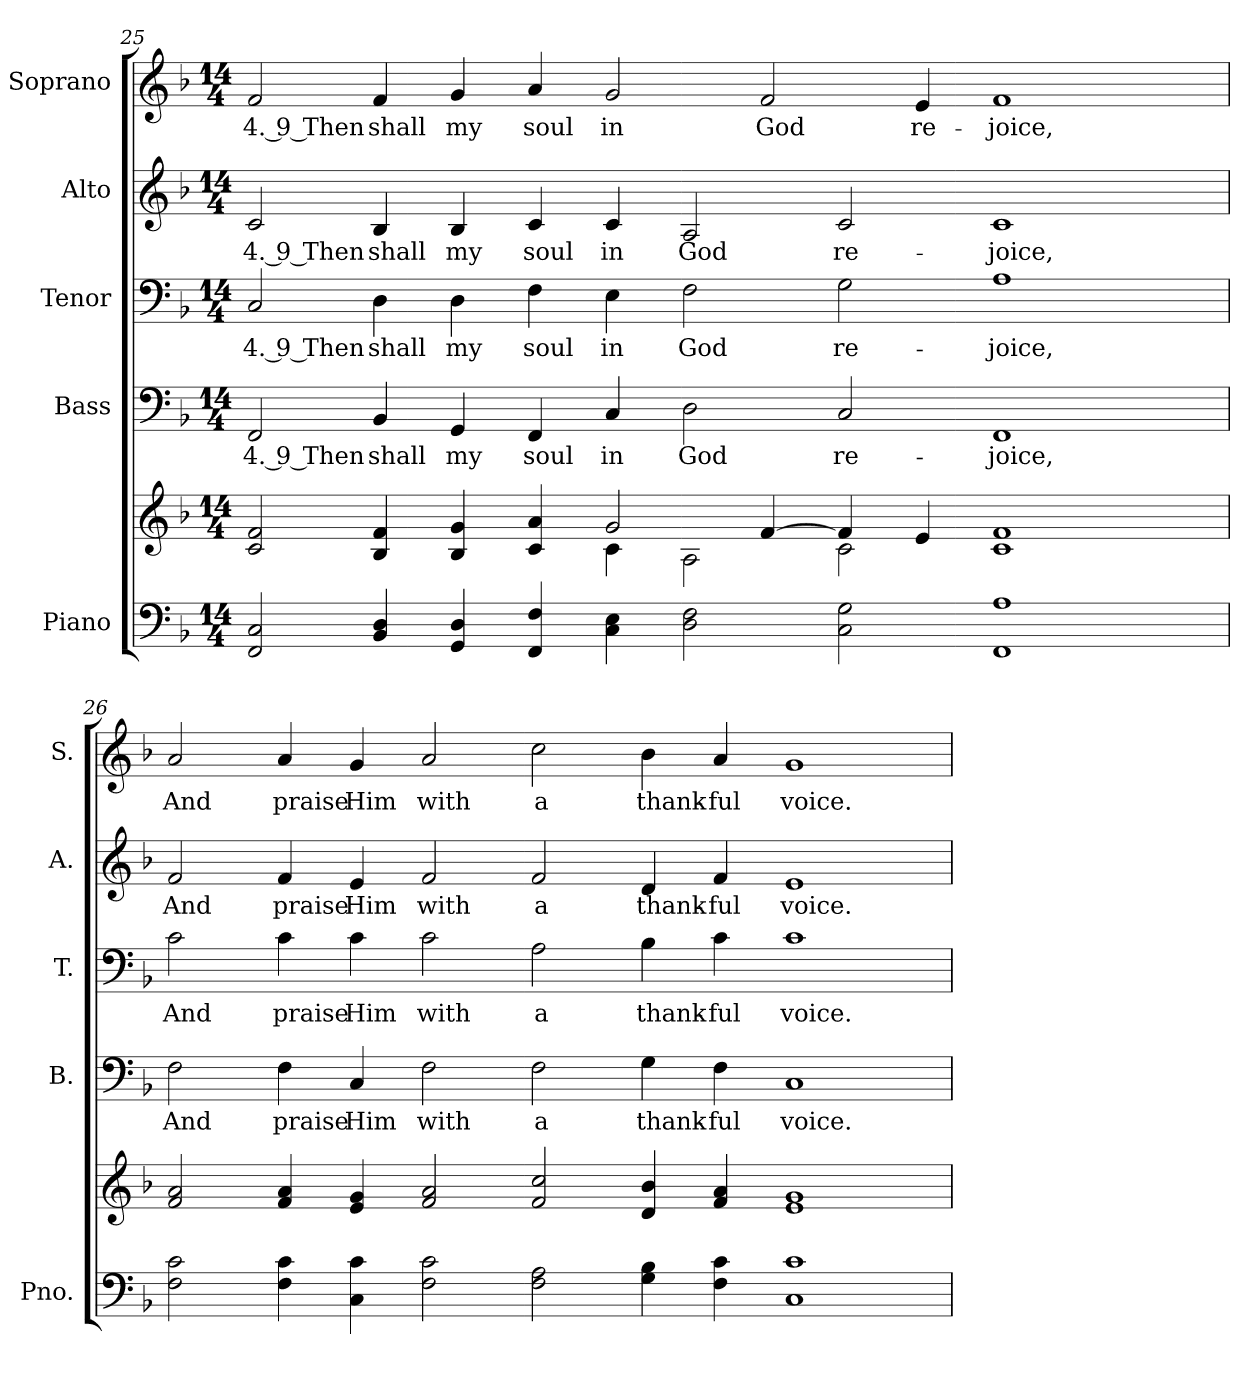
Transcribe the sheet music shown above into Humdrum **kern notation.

**kern	**kern	**kern	**text	**kern	**text	**kern	**text	**kern	**text
*part5	*part5	*part4	*part4	*part3	*part3	*part2	*part2	*part1	*part1
*staff6	*staff5	*staff4	*staff4	*staff3	*staff3	*staff2	*staff2	*staff1	*staff1
*I"Piano	*	*I"Bass	*	*I"Tenor	*	*I"Alto	*	*I"Soprano	*
*I'Pno.	*	*I'B.	*	*I'T.	*	*I'A.	*	*I'S.	*
!!LO:PB:g=z
*clefF4	*clefG2	*clefF4	*	*clefF4	*	*clefG2	*	*clefG2	*
*k[b-]	*k[b-]	*k[b-]	*	*k[b-]	*	*k[b-]	*	*k[b-]	*
*F:	*F:	*F:	*	*F:	*	*F:	*	*F:	*
*M14/4	*M14/4	*M14/4	*	*M14/4	*	*M14/4	*	*M14/4	*
=25	=25	=25	=25	=25	=25	=25	=25	=25	=25
*	*^	*	*	*	*	*	*	*	*
!	!	!	!	!LO:LY:b:color=#000000	!	!	!	!	!	!
!	!	!	!	!	!	!LO:LY:b:color=#000000	!	!	!	!
!	!	!	!	!	!	!	!	!LO:LY:b:color=#000000	!	!
!	!	!	!	!	!	!	!	!	!	!LO:LY:b:color=#000000
2FFi/ 2Ci	2ci/ 2fi	1ryy	2FFi/	4. 9 Then	2Ci/	4. 9 Then	2ci/	4. 9 Then	2fi/	4. 9 Then
!	!	!	!	!LO:LY:b:color=#000000	!	!	!	!	!	!
!	!	!	!	!	!	!LO:LY:b:color=#000000	!	!	!	!
!	!	!	!	!	!	!	!	!LO:LY:b:color=#000000	!	!
!	!	!	!	!	!	!	!	!	!	!LO:LY:b:color=#000000
4BB-i/ 4Di	4B-i/ 4fi	.	4BB-i/	shall	4Di\	shall	4B-i/	shall	4fi/	shall
!	!	!	!	!LO:LY:b:color=#000000	!	!	!	!	!	!
!	!	!	!	!	!	!LO:LY:b:color=#000000	!	!	!	!
!	!	!	!	!	!	!	!	!LO:LY:b:color=#000000	!	!
!	!	!	!	!	!	!	!	!	!	!LO:LY:b:color=#000000
4GGi/ 4Di	4B-i/ 4gi	.	4GGi/	my	4Di\	my	4B-i/	my	4gi/	my
!	!	!	!	!LO:LY:b:color=#000000	!	!	!	!	!	!
!	!	!	!	!	!	!LO:LY:b:color=#000000	!	!	!	!
!	!	!	!	!	!	!	!	!LO:LY:b:color=#000000	!	!
!	!	!	!	!	!	!	!	!	!	!LO:LY:b:color=#000000
4FFi/ 4Fi	4ci/ 4ai	4ryy	4FFi/	soul	4Fi\	soul	4ci/	soul	4ai/	soul
!	!	!	!	!LO:LY:b:color=#000000	!	!	!	!	!	!
!	!	!	!	!	!	!LO:LY:b:color=#000000	!	!	!	!
!	!	!	!	!	!	!	!	!LO:LY:b:color=#000000	!	!
!	!	!	!	!	!	!	!	!	!	!LO:LY:b:color=#000000
4Ci\ 4Ei	2gi/	4ci\	4Ci/	in	4Ei\	in	4ci/	in	2gi/	in
!	!	!	!	!LO:LY:b:color=#000000	!	!	!	!	!	!
!	!	!	!	!	!	!LO:LY:b:color=#000000	!	!	!	!
!	!	!	!	!	!	!	!	!LO:LY:b:color=#000000	!	!
2Di\ 2Fi	.	2Ai\	2Di\	God	2Fi\	God	2Ai/	God	.	.
!	!	!	!	!	!	!	!	!	!	!LO:LY:b:color=#000000
.	[>4fi/	.	.	.	.	.	.	.	2fi/	God
!	!	!	!	!LO:LY:b:color=#000000	!	!	!	!	!	!
!	!	!	!	!	!	!LO:LY:b:color=#000000	!	!	!	!
!	!	!	!	!	!	!	!	!LO:LY:b:color=#000000	!	!
2Ci\ 2Gi	4fi/]	2ci\	2Ci/	re-	2Gi\	re-	2ci/	re-	.	.
!	!	!	!	!	!	!	!	!	!	!LO:LY:b:color=#000000
.	4ei/	.	.	.	.	.	.	.	4ei/	re-
!	!	!	!	!LO:LY:b:color=#000000	!	!	!	!	!	!
!	!	!	!	!	!	!LO:LY:b:color=#000000	!	!	!	!
!	!	!	!	!	!	!	!	!LO:LY:b:color=#000000	!	!
!	!	!	!	!	!	!	!	!	!	!LO:LY:b:color=#000000
1FFi 1Ai	1ci 1fi	2ryy	1FFi	-joice,	1Ai	-joice,	1ci	-joice,	1fi	-joice,
.	.	2ryy	.	.	.	.	.	.	.	.
*	*v	*v	*	*	*	*	*	*	*	*
!!LO:PB:g=z
=26	=26	=26	=26	=26	=26	=26	=26	=26	=26
*	*^	*	*	*	*	*	*	*	*
!	!	!	!	!LO:LY:b:color=#000000	!	!	!	!	!	!
*	*v	*v	*	*	*	*	*	*	*	*
*	*^	*	*	*	*	*	*	*	*
!	!	!	!	!	!	!LO:LY:b:color=#000000	!	!	!	!
*	*v	*v	*	*	*	*	*	*	*	*
*	*^	*	*	*	*	*	*	*	*
!	!	!	!	!	!	!	!	!LO:LY:b:color=#000000	!	!
*	*v	*v	*	*	*	*	*	*	*	*
*	*^	*	*	*	*	*	*	*	*
!	!	!	!	!	!	!	!	!	!	!LO:LY:b:color=#000000
*	*v	*v	*	*	*	*	*	*	*	*
2Fi\ 2ci	2fi/ 2ai	2Fi\	And	2ci\	And	2fi/	And	2ai/	And
!	!	!	!LO:LY:b:color=#000000	!	!	!	!	!	!
!	!	!	!	!	!LO:LY:b:color=#000000	!	!	!	!
!	!	!	!	!	!	!	!LO:LY:b:color=#000000	!	!
!	!	!	!	!	!	!	!	!	!LO:LY:b:color=#000000
4Fi\ 4ci	4fi/ 4ai	4Fi\	praise	4ci\	praise	4fi/	praise	4ai/	praise
!	!	!	!LO:LY:b:color=#000000	!	!	!	!	!	!
!	!	!	!	!	!LO:LY:b:color=#000000	!	!	!	!
!	!	!	!	!	!	!	!LO:LY:b:color=#000000	!	!
!	!	!	!	!	!	!	!	!	!LO:LY:b:color=#000000
4Ci\ 4ci	4ei/ 4gi	4Ci/	Him	4ci\	Him	4ei/	Him	4gi/	Him
!	!	!	!LO:LY:b:color=#000000	!	!	!	!	!	!
!	!	!	!	!	!LO:LY:b:color=#000000	!	!	!	!
!	!	!	!	!	!	!	!LO:LY:b:color=#000000	!	!
!	!	!	!	!	!	!	!	!	!LO:LY:b:color=#000000
2Fi\ 2ci	2fi/ 2ai	2Fi\	with	2ci\	with	2fi/	with	2ai/	with
!	!	!	!LO:LY:b:color=#000000	!	!	!	!	!	!
!	!	!	!	!	!LO:LY:b:color=#000000	!	!	!	!
!	!	!	!	!	!	!	!LO:LY:b:color=#000000	!	!
!	!	!	!	!	!	!	!	!	!LO:LY:b:color=#000000
2Fi\ 2Ai	2fi/ 2cci	2Fi\	a	2Ai\	a	2fi/	a	2cci\	a
!	!	!	!LO:LY:b:color=#000000	!	!	!	!	!	!
!	!	!	!	!	!LO:LY:b:color=#000000	!	!	!	!
!	!	!	!	!	!	!	!LO:LY:b:color=#000000	!	!
!	!	!	!	!	!	!	!	!	!LO:LY:b:color=#000000
4Gi\ 4B-i	4di/ 4b-i	4Gi\	thank-	4B-i\	thank-	4di/	thank-	4b-i\	thank-
!	!	!	!LO:LY:b:color=#000000	!	!	!	!	!	!
!	!	!	!	!	!LO:LY:b:color=#000000	!	!	!	!
!	!	!	!	!	!	!	!LO:LY:b:color=#000000	!	!
!	!	!	!	!	!	!	!	!	!LO:LY:b:color=#000000
4Fi\ 4ci	4fi/ 4ai	4Fi\	-ful	4ci\	-ful	4fi/	-ful	4ai/	-ful
!	!	!	!LO:LY:b:color=#000000	!	!	!	!	!	!
!	!	!	!	!	!LO:LY:b:color=#000000	!	!	!	!
!	!	!	!	!	!	!	!LO:LY:b:color=#000000	!	!
!	!	!	!	!	!	!	!	!	!LO:LY:b:color=#000000
1Ci 1ci	1ei 1gi	1Ci	voice.	1ci	voice.	1ei	voice.	1gi	voice.
=	=	=	=	=	=	=	=	=	=
*-	*-	*-	*-	*-	*-	*-	*-	*-	*-
